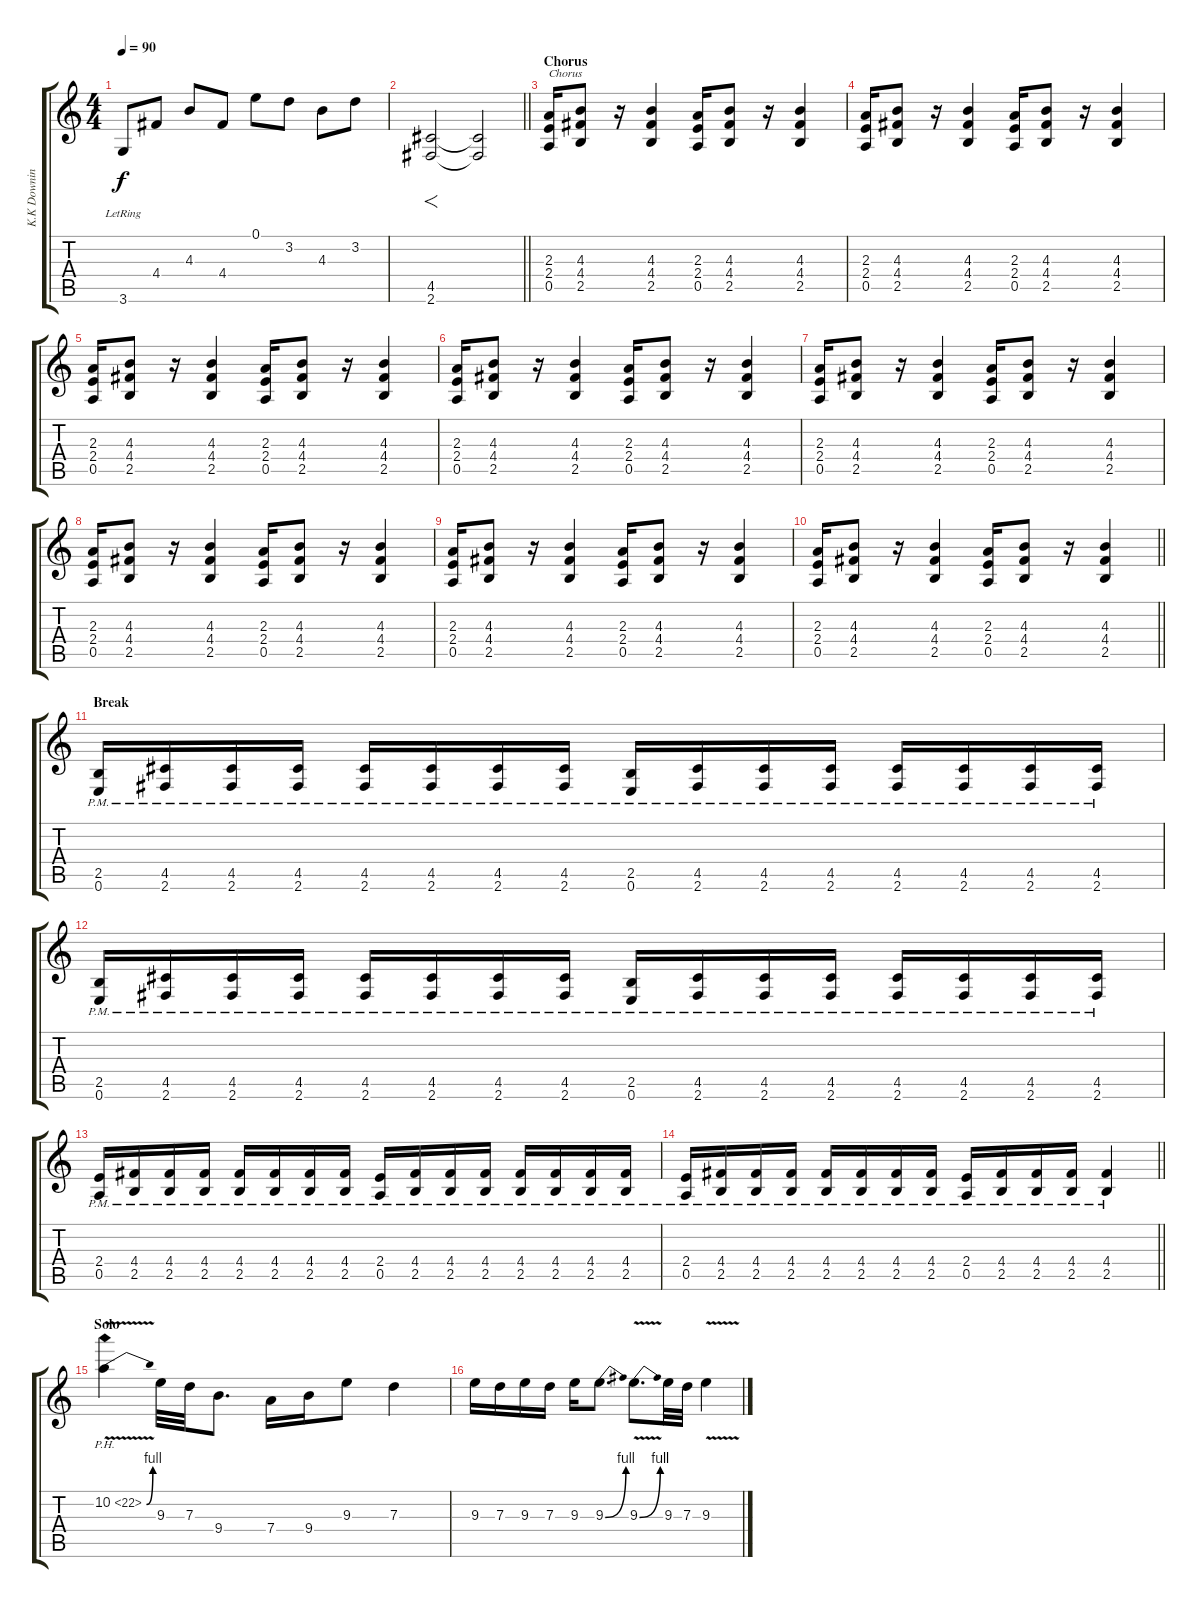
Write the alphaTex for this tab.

\track ("K.K Downing" "K.K Downin") {instrument overdrivenguitar}
\staff {score tabs}
\tuning (E4 B3 G3 D3 A2 E2) {hide}
\ts (4 4)
\tempo 90
\clef g2
\ks c
3.6{lr}.8{dy f} 4.4.8 4.3.8 4.4.8 0.1.8 3.2.8 4.3.8 3.2.8 |
\barLineRight lightlight
(4.5 2.6).2{f instrument overdrivenguitar} (4.5{t} 2.6{t}).2 |
\section ("" "Chorus")
(2.3 2.4 0.5).16{txt "Chorus" instrument overdrivenguitar} (4.3 4.4 2.5).8 r.16 (4.3 4.4 2.5).4 (2.3 2.4 0.5).16 (4.3 4.4 2.5).8 r.16 (4.3 4.4 2.5).4 |
(2.3 2.4 0.5).16 (4.3 4.4 2.5).8 r.16 (4.3 4.4 2.5).4 (2.3 2.4 0.5).16 (4.3 4.4 2.5).8 r.16 (4.3 4.4 2.5).4 |
(2.3 2.4 0.5).16 (4.3 4.4 2.5).8 r.16 (4.3 4.4 2.5).4 (2.3 2.4 0.5).16 (4.3 4.4 2.5).8 r.16 (4.3 4.4 2.5).4 |
(2.3 2.4 0.5).16 (4.3 4.4 2.5).8 r.16 (4.3 4.4 2.5).4 (2.3 2.4 0.5).16 (4.3 4.4 2.5).8 r.16 (4.3 4.4 2.5).4 |
(2.3 2.4 0.5).16 (4.3 4.4 2.5).8 r.16 (4.3 4.4 2.5).4 (2.3 2.4 0.5).16 (4.3 4.4 2.5).8 r.16 (4.3 4.4 2.5).4 |
(2.3 2.4 0.5).16 (4.3 4.4 2.5).8 r.16 (4.3 4.4 2.5).4 (2.3 2.4 0.5).16 (4.3 4.4 2.5).8 r.16 (4.3 4.4 2.5).4 |
(2.3 2.4 0.5).16 (4.3 4.4 2.5).8 r.16 (4.3 4.4 2.5).4 (2.3 2.4 0.5).16 (4.3 4.4 2.5).8 r.16 (4.3 4.4 2.5).4 |
\barLineRight lightlight
(2.3 2.4 0.5).16 (4.3 4.4 2.5).8 r.16 (4.3 4.4 2.5).4 (2.3 2.4 0.5).16 (4.3 4.4 2.5).8 r.16 (4.3 4.4 2.5).4 |
\section ("" "Break")
(2.5{pm} 0.6).16 (4.5{pm} 2.6{pm}).16 (4.5{pm} 2.6{pm}).16 (4.5{pm} 2.6{pm}).16 (4.5{pm} 2.6{pm}).16 (4.5{pm} 2.6{pm}).16 (4.5{pm} 2.6{pm}).16 (4.5{pm} 2.6{pm}).16 (2.5{pm} 0.6).16 (4.5{pm} 2.6{pm}).16 (4.5{pm} 2.6{pm}).16 (4.5{pm} 2.6{pm}).16 (4.5{pm} 2.6{pm}).16 (4.5{pm} 2.6{pm}).16 (4.5{pm} 2.6{pm}).16 (4.5{pm} 2.6{pm}).16 |
(2.5{pm} 0.6).16 (4.5{pm} 2.6{pm}).16 (4.5{pm} 2.6{pm}).16 (4.5{pm} 2.6{pm}).16 (4.5{pm} 2.6{pm}).16 (4.5{pm} 2.6{pm}).16 (4.5{pm} 2.6{pm}).16 (4.5{pm} 2.6{pm}).16 (2.5{pm} 0.6).16 (4.5{pm} 2.6{pm}).16 (4.5{pm} 2.6{pm}).16 (4.5{pm} 2.6{pm}).16 (4.5{pm} 2.6{pm}).16 (4.5{pm} 2.6{pm}).16 (4.5{pm} 2.6{pm}).16 (4.5{pm} 2.6{pm}).16 |
(2.4{pm} 0.5).16 (4.4 2.5{pm}).16 (4.4 2.5{pm}).16 (4.4 2.5{pm}).16 (4.4 2.5{pm}).16 (4.4 2.5{pm}).16 (4.4 2.5{pm}).16 (4.4 2.5{pm}).16 (2.4{pm} 0.5).16 (4.4 2.5{pm}).16 (4.4 2.5{pm}).16 (4.4 2.5{pm}).16 (4.4 2.5{pm}).16 (4.4 2.5{pm}).16 (4.4 2.5{pm}).16 (4.4 2.5{pm}).16 |
\barLineRight lightlight
(2.4{pm} 0.5).16 (4.4 2.5{pm}).16 (4.4 2.5{pm}).16 (4.4 2.5{pm}).16 (4.4 2.5{pm}).16 (4.4 2.5{pm}).16 (4.4 2.5{pm}).16 (4.4 2.5{pm}).16 (2.4{pm} 0.5).16 (4.4{pm} 2.5).16 (4.4{pm} 2.5).16 (4.4{pm} 2.5).16 (4.4{pm} 2.5).4 |
\section ("" "Solo")
10.2{be (bend 0 0 60 4) ph 12 v}.4 9.3.32 7.3.32 9.4.8{d} 7.4.16 9.4.16 9.3.8 7.3.4 |
9.3.16 7.3.16 9.3.16 7.3.16 9.3.16 9.3{be (bend 0 0 60 4)}.8{d} 9.3{be (bend 0 0 60 4) v}.8{d} 9.3.32 7.3.32 9.3{v}.4
